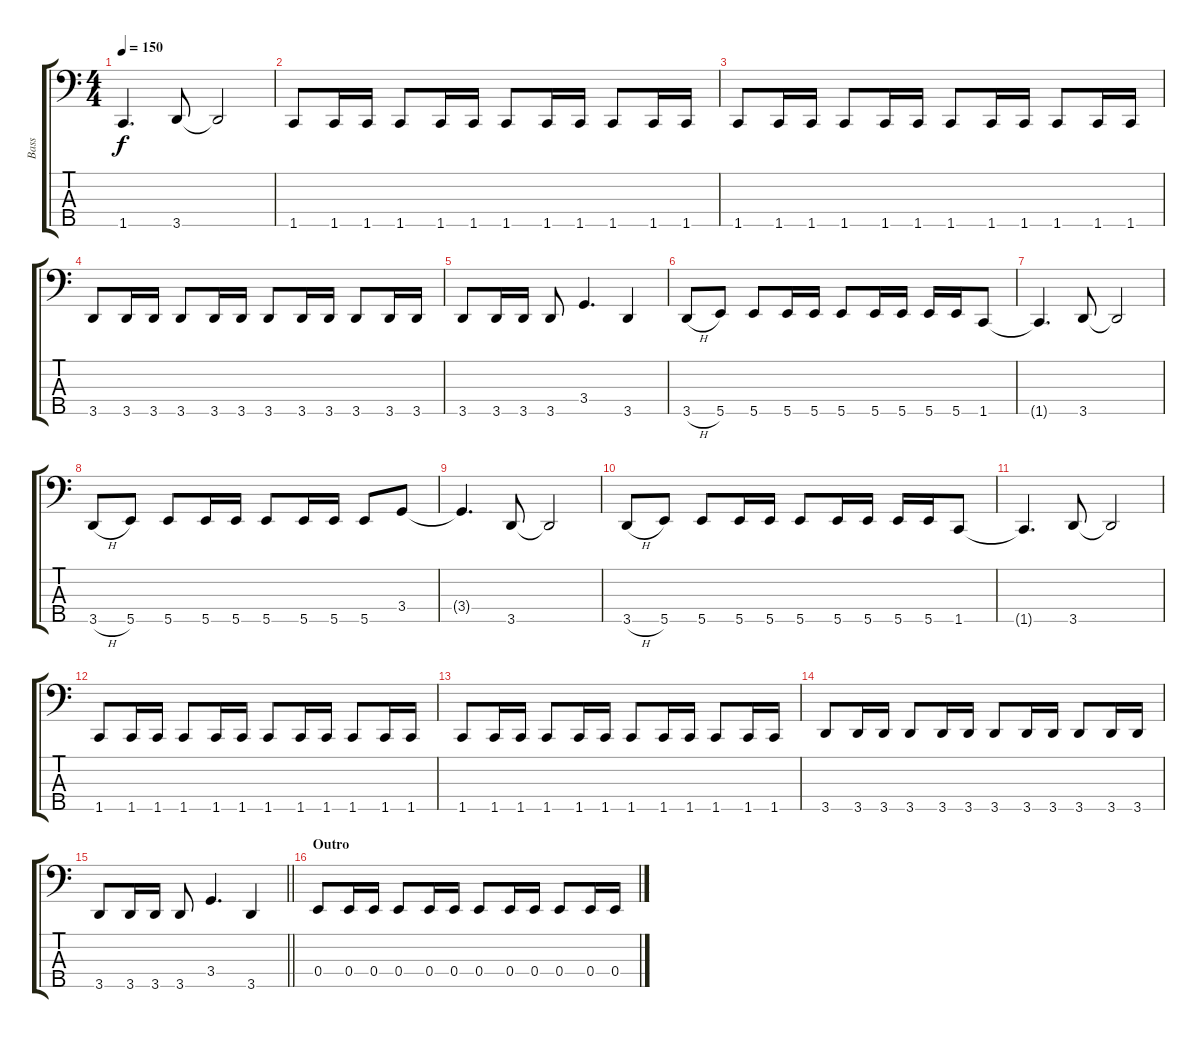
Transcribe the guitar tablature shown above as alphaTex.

\track ("Bass" "Bass") {instrument electricbassfinger}
\staff {score tabs}
\tuning (G2 D2 A1 E1 B0) {hide}
\ts (4 4)
\tempo 150
\clef f4
\ks c
1.5{t}.4{d dy f} 3.5.8 3.5{t}.2 |
1.5.8 1.5.16 1.5.16 1.5.8 1.5.16 1.5.16 1.5.8 1.5.16 1.5.16 1.5.8 1.5.16 1.5.16 |
1.5.8 1.5.16 1.5.16 1.5.8 1.5.16 1.5.16 1.5.8 1.5.16 1.5.16 1.5.8 1.5.16 1.5.16 |
3.5.8 3.5.16 3.5.16 3.5.8 3.5.16 3.5.16 3.5.8 3.5.16 3.5.16 3.5.8 3.5.16 3.5.16 |
3.5.8 3.5.16 3.5.16 3.5.8 3.4.4{d} 3.5.4 |
3.5{h}.8 5.5.8 5.5.8 5.5.16 5.5.16 5.5.8 5.5.16 5.5.16 5.5.16 5.5.16 1.5.8 |
1.5{t}.4{d} 3.5.8 3.5{t}.2 |
3.5{h}.8 5.5.8 5.5.8 5.5.16 5.5.16 5.5.8 5.5.16 5.5.16 5.5.8 3.4.8 |
3.4{t}.4{d} 3.5.8 3.5{t}.2 |
3.5{h}.8 5.5.8 5.5.8 5.5.16 5.5.16 5.5.8 5.5.16 5.5.16 5.5.16 5.5.16 1.5.8 |
1.5{t}.4{d} 3.5.8 3.5{t}.2 |
1.5.8 1.5.16 1.5.16 1.5.8 1.5.16 1.5.16 1.5.8 1.5.16 1.5.16 1.5.8 1.5.16 1.5.16 |
1.5.8 1.5.16 1.5.16 1.5.8 1.5.16 1.5.16 1.5.8 1.5.16 1.5.16 1.5.8 1.5.16 1.5.16 |
3.5.8 3.5.16 3.5.16 3.5.8 3.5.16 3.5.16 3.5.8 3.5.16 3.5.16 3.5.8 3.5.16 3.5.16 |
\barLineRight lightlight
3.5.8 3.5.16 3.5.16 3.5.8 3.4.4{d} 3.5.4 |
\section ("" "Outro")
0.4.8 0.4.16 0.4.16 0.4.8 0.4.16 0.4.16 0.4.8 0.4.16 0.4.16 0.4.8 0.4.16 0.4.16
